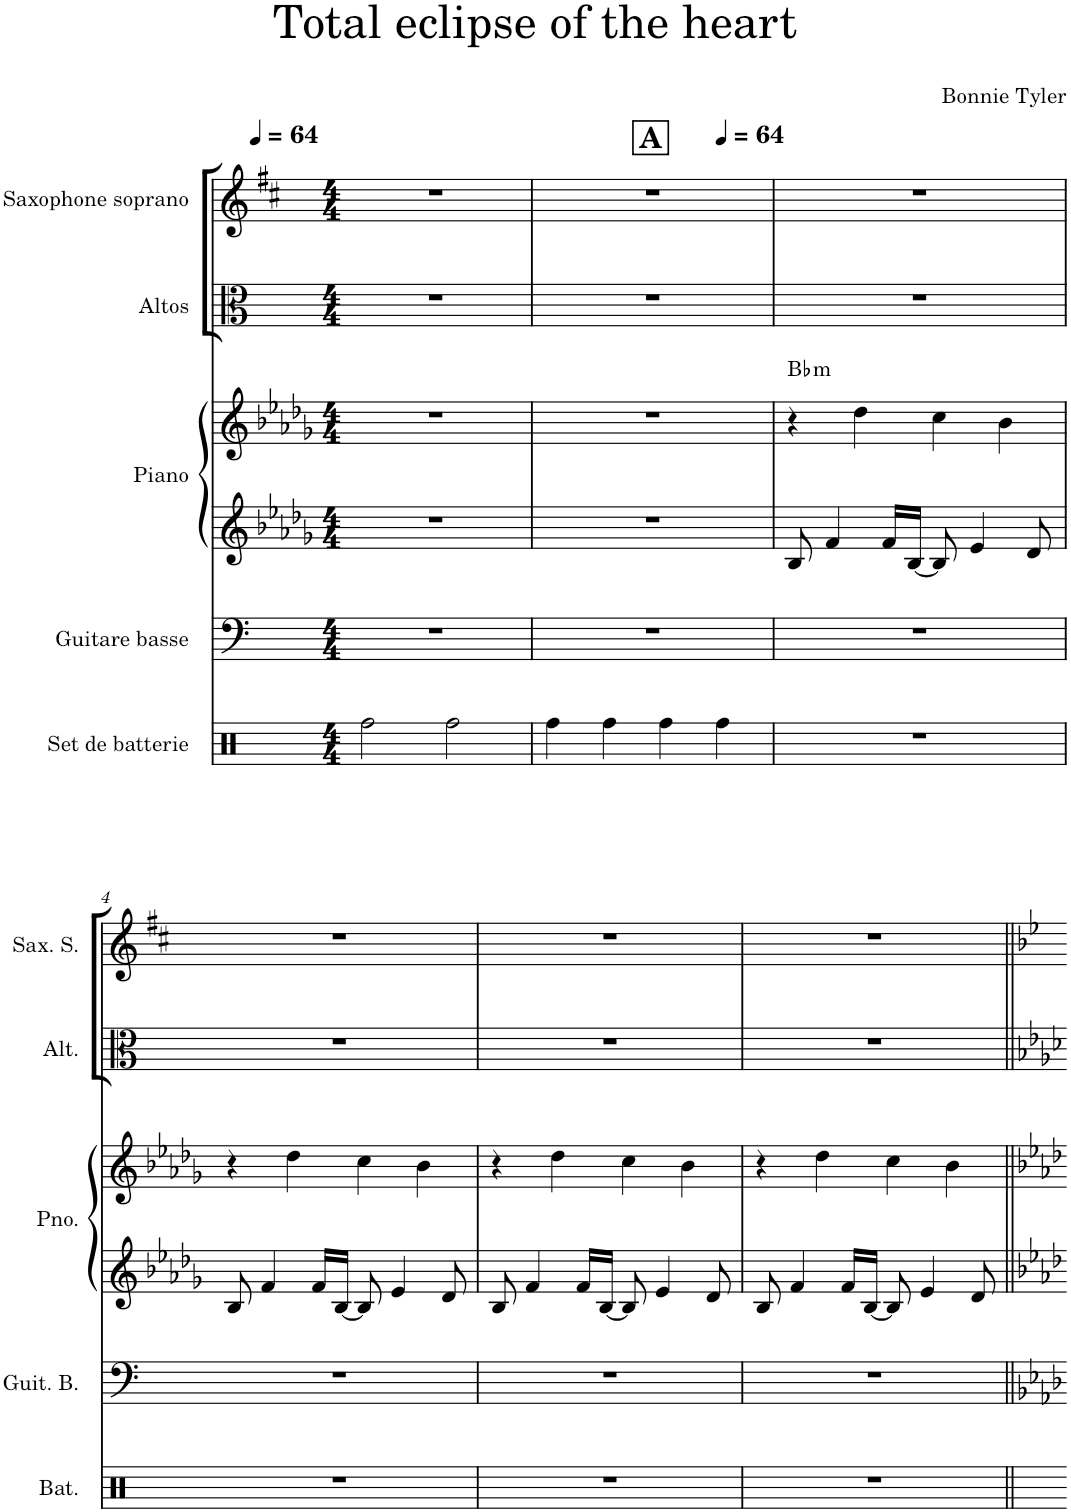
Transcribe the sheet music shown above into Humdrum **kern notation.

**kern	**kern	**kern	**kern	**harte	**kern	**kern
*part5	*part4	*part3	*part3	*part3	*part2	*part1
*staff6	*staff5	*staff4	*staff3	*	*staff2	*staff1
*I"Set de batterie	*I"Guitare basse	*I"Piano	*	*	*I"Altos	*I"Saxophone soprano
*I'Bat.	*I'Guit. B.	*I'Pno.	*	*	*I'Alt.	*I'Sax. S.
*clefX	*clefF4	*clefG2	*clefG2	*	*clefC3	*clefG2
*	*Trd7c12	*	*	*	*	*Trd1c2
*k[]	*k[]	*k[b-e-a-d-g-]	*k[b-e-a-d-g-]	*	*k[]	*k[f#c#]
*M4/4	*M4/4	*M4/4	*M4/4	*	*M4/4	*M4/4
*MM64	*MM64	*MM64	*MM64	*	*MM64	*MM64
=1	=1	=1	=1	=1	=1	=1
2Rff\	1r	1r	1r	.	1r	1r
2Rff\	.	.	.	.	.	.
=2	=2	=2	=2	=2	=2	=2
4Rff\	1r	1r	1r	.	1r	1r
4Rff\	.	.	.	.	.	.
4Rff\	.	.	.	.	.	.
4Rff\	.	.	.	.	.	.
=3	=3	=3	=3	=3	=3	=3
!!LO:REH:place=s1:a:B:cj:fs=14:t=A
*	*	*	*	*	*	*MM64
!	!	!	!	!LO:H:kt=m	!	!
1r	1r	8B-/	4r	Bb:min	1r	1r
.	.	4f/	.	.	.	.
.	.	.	4dd-\	.	.	.
.	.	16f/LL	.	.	.	.
.	.	[16B-/JJ	.	.	.	.
.	.	8B-/]	4cc\	.	.	.
.	.	4e-/	.	.	.	.
.	.	.	4b-\	.	.	.
.	.	8d-/	.	.	.	.
!!LO:LB:g=z
=4	=4	=4	=4	=4	=4	=4
1r	1r	8B-/	4r	.	1r	1r
.	.	4f/	.	.	.	.
.	.	.	4dd-\	.	.	.
.	.	16f/LL	.	.	.	.
.	.	[16B-/JJ	.	.	.	.
.	.	8B-/]	4cc\	.	.	.
.	.	4e-/	.	.	.	.
.	.	.	4b-\	.	.	.
.	.	8d-/	.	.	.	.
=5	=5	=5	=5	=5	=5	=5
1r	1r	8B-/	4r	.	1r	1r
.	.	4f/	.	.	.	.
.	.	.	4dd-\	.	.	.
.	.	16f/LL	.	.	.	.
.	.	[16B-/JJ	.	.	.	.
.	.	8B-/]	4cc\	.	.	.
.	.	4e-/	.	.	.	.
.	.	.	4b-\	.	.	.
.	.	8d-/	.	.	.	.
=6	=6	=6	=6	=6	=6	=6
1r	1r	8B-/	4r	.	1r	1r
.	.	4f/	.	.	.	.
.	.	.	4dd-\	.	.	.
.	.	16f/LL	.	.	.	.
.	.	[16B-/JJ	.	.	.	.
.	.	8B-/]	4cc\	.	.	.
.	.	4e-/	.	.	.	.
.	.	.	4b-\	.	.	.
.	.	8d-/	.	.	.	.
=||	=||	=||	=||	=||	=||	=||
*-	*-	*-	*-	*-	*-	*-
